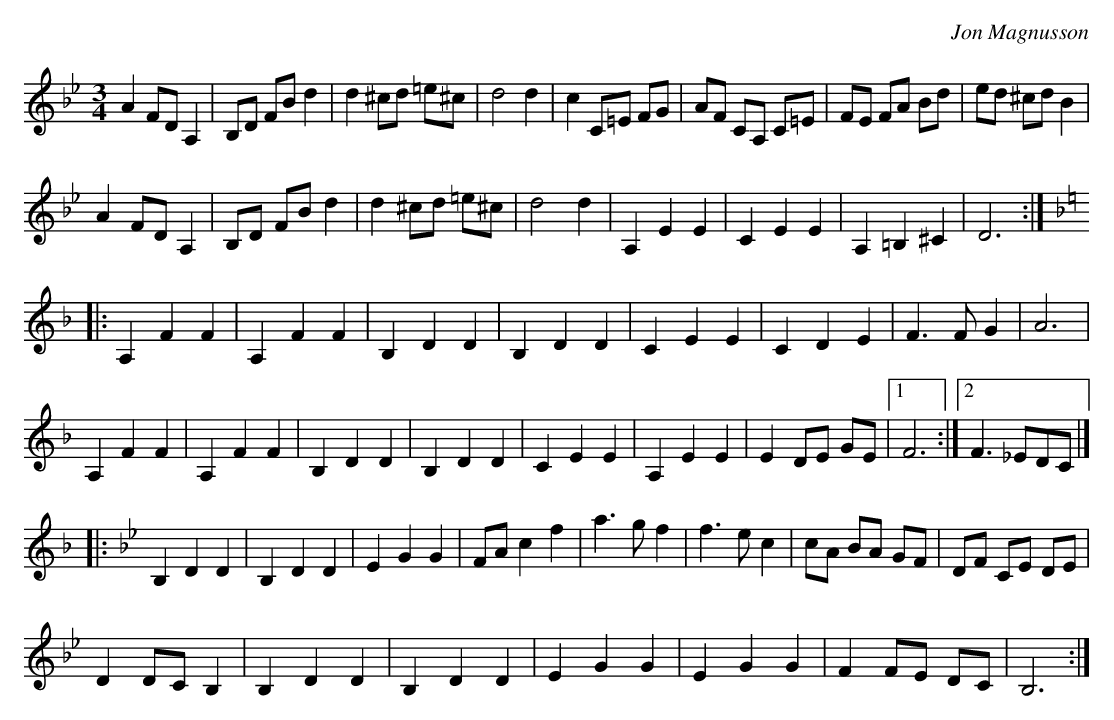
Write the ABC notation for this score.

X:1
C: Jon Magnusson
M: 3/4
L: 1/8
K: Bb
A2 FD A,2|B,D FB d2|d2 ^cd =e^c|d4 d2|c2 C=E FG|AF CA, C=E|FE FA Bd|ed ^cd B2|
A2 FD A,2|B,D FB d2|d2 ^cd =e^c|d4 d2|A,2 E2E2|C2 E2 E2|A,2 =B,2 ^C2|D6:|
|:[K: F] A,2 F2 F2|A,2 F2 F2|B,2 D2 D2|B,2 D2 D2|C2 E2 E2|C2 D2 E2|F3 F G2|A6|
A,2 F2 F2|A,2 F2 F2|B,2 D2 D2|B,2 D2 D2|C2 E2 E2|A,2 E2 E2|E2 DE GE|[1 F6:|[2 F3 _EDC|]
|:[K: Bb]B,2 D2 D2|B,2 D2 D2|E2 G2 G2|FA c2 f2|a3 g f2|f3 e c2|cA BA GF|DF CE DE|
D2 DC B,2|B,2 D2 D2|B,2 D2 D2|E2 G2 G2|E2 G2 G2|F2 FE DC|B,6:|
